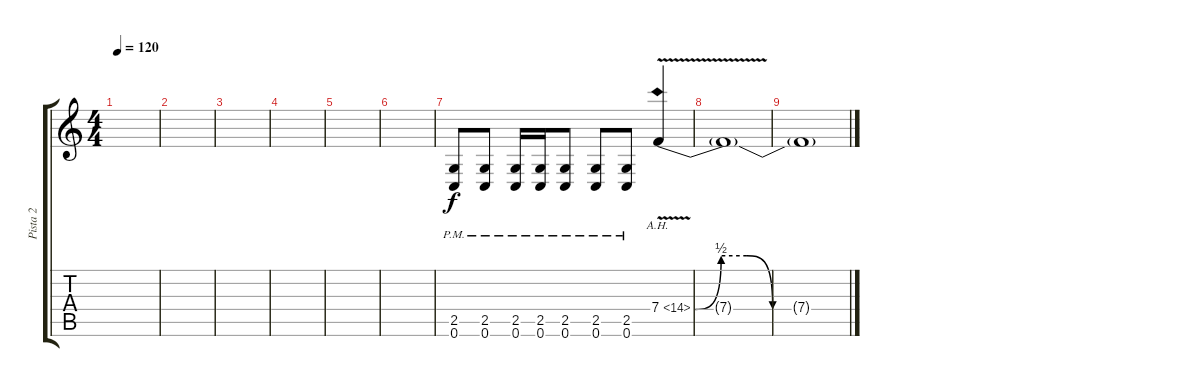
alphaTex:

\track ("Pista 2" "Pista 2") {instrument distortionguitar}
\staff {score tabs}
\tuning (C4 G3 Eb3 Bb2 F2 C2) {hide}
\ts (4 4)
\tempo 120
\clef g2
\ks c
|
|
|
|
|
|
(2.5{pm} 0.6{pm}).8 (2.5{pm} 0.6{pm}).8 (2.5{pm} 0.6{pm}).16 (2.5{pm} 0.6{pm}).16 (2.5{pm} 0.6{pm}).8 (2.5{pm} 0.6{pm}).8 (2.5{pm} 0.6{pm}).8 7.4{be (custom 0 0 10 2 20 2 30 0 60 0) ah 7 v}.4 |
7.4{t}.1 |
7.4{t}.1
